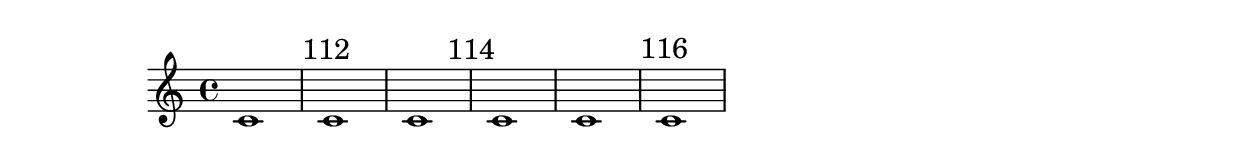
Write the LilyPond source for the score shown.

%% DO NOT EDIT this file manually; it is automatically
%% generated from LSR http://lsr.dsi.unimi.it
%% Make any changes in LSR itself, or in Documentation/snippets/new/ ,
%% and then run scripts/auxiliar/makelsr.py
%%
%% This file is in the public domain.
\version "2.14.0"

\header {
  lsrtags = "rhythms"

%% Translation of GIT committish: 6977ddc9a3b63ea810eaecb864269c7d847ccf98
  texidoces = "

Los números de compás se alinean de forma predeterminada por la
derecha con su objeto padre. Éste es por lo general el borde
izquierdo de una línea o, si los números se imprimen dentro de la
línea, el lado izquierdo de una línea divisoria.  Los números
también se pueden situar directamente sobre la barra de compás o
alineados por la izquierda con ella.

"

  doctitlees = "Alineación de los números de compás"


%% Translation of GIT committish: 0a868be38a775ecb1ef935b079000cebbc64de40
  texidocde = "
Taktnummern sind standardmäßig links an ihrem Ursprungsobjekt
ausgerichtet.  Das ist normalerweise die linke Ecke einer Linie oder,
wenn die Nummern innerhalb einer Zeile gesetzt werden, auf der
linken Seite eines Taktstrichs.  Die Nummern können auch
direkt über dem Taktstrich positioniert werden oder rechts vom
Taktstrich gesetzt werden.

"
  doctitlede = "Taktnummern ausrichten"



%% Translation of GIT committish: 374d57cf9b68ddf32a95409ce08ba75816900f6b
  texidocfr = "
Les numéros de mesure s'alignent en principe sur la droite de l'objet
dont ils dépendent.  C'est normalement le coin gauche de la portée ou,
en cours de ligne, à gauche de la barre.  Vous pouvez toutefois les
centrer par rapport à la barre ou les afficher à droite de la barre.

"
  doctitlefr = "Alignement des numéros de mesure"

  texidoc = "
Bar numbers by default are right-aligned to their parent object. This
is usually the left edge of a line or, if numbers are printed within a
line, the left hand side of a bar line.  The numbers may also be
positioned directly over the bar line or left-aligned to the bar line.

"
  doctitle = "Aligning bar numbers"
} % begin verbatim

\relative c' {
  \set Score.currentBarNumber = #111
  \override Score.BarNumber #'break-visibility = #all-visible
  % Increase the size of the bar number by 2
  \override Score.BarNumber #'font-size = #2
  % Print a bar number every second measure
  \set Score.barNumberVisibility = #(every-nth-bar-number-visible 2)
  c1 | c1
  % Center-align bar numbers
  \override Score.BarNumber #'self-alignment-X = #CENTER
  c1 | c1
  % Left-align bar numbers
  \override Score.BarNumber #'self-alignment-X = #LEFT
  c1 | c1
}

